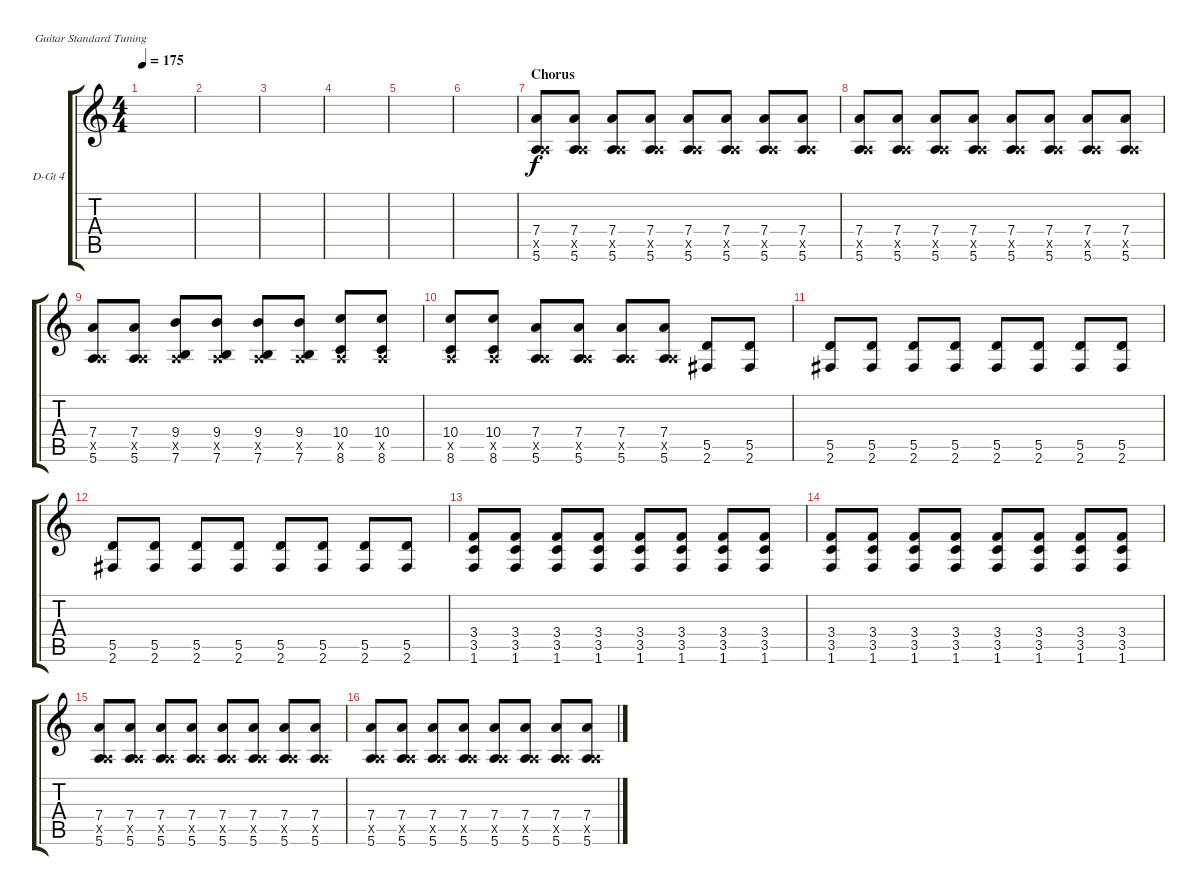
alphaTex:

\defaultSystemsLayout 4
\bracketExtendMode groupsimilarinstruments
\firstSystemTrackNameOrientation horizontal
\otherSystemsTrackNameOrientation horizontal
\track ("Distortion Guitar 4" "D-Gt 4") {instrument distortionguitar}
\staff {score tabs}
\tuning (E4 B3 G3 D3 A2 E2)
\ts (4 4)
\tempo 175
\clef g2
\scale
0.333333
\ks c
|
\scale
0.333333 |
\scale
0.333333 |
\scale
0.333333 |
\scale
0.333333 |
\scale
0.333333 |
\section ("" "Chorus")
\scale
0.333333 (5.6 0.5{x} 7.4).8 (5.6 0.5{x} 7.4).8 (5.6 0.5{x} 7.4).8 (5.6 0.5{x} 7.4).8 (5.6 0.5{x} 7.4).8 (5.6 0.5{x} 7.4).8 (5.6 0.5{x} 7.4).8 (5.6 0.5{x} 7.4).8 |
\scale
0.333333 (5.6 0.5{x} 7.4).8 (5.6 0.5{x} 7.4).8 (5.6 0.5{x} 7.4).8 (5.6 0.5{x} 7.4).8 (5.6 0.5{x} 7.4).8 (5.6 0.5{x} 7.4).8 (5.6 0.5{x} 7.4).8 (5.6 0.5{x} 7.4).8 |
\scale
0.333333 (5.6 0.5{x} 7.4).8 (5.6 0.5{x} 7.4).8 (7.6 0.5{x} 9.4).8 (7.6 0.5{x} 9.4).8 (7.6 0.5{x} 9.4).8 (7.6 0.5{x} 9.4).8 (8.6 0.5{x} 10.4).8 (8.6 0.5{x} 10.4).8 |
\scale
0.333333 (8.6 0.5{x} 10.4).8 (8.6 0.5{x} 10.4).8 (5.6 0.5{x} 7.4).8 (5.6 0.5{x} 7.4).8 (5.6 0.5{x} 7.4).8 (5.6 0.5{x} 7.4).8 (2.6 5.5).8 (2.6 5.5).8 |
\scale
0.333333 (2.6 5.5).8 (2.6 5.5).8 (2.6 5.5).8 (2.6 5.5).8 (2.6 5.5).8 (2.6 5.5).8 (2.6 5.5).8 (2.6 5.5).8 |
\scale
0.333333 (2.6 5.5).8 (2.6 5.5).8 (2.6 5.5).8 (2.6 5.5).8 (2.6 5.5).8 (2.6 5.5).8 (2.6 5.5).8 (2.6 5.5).8 |
\scale
0.333333 (1.6 3.4 3.5).8 (1.6 3.4 3.5).8 (1.6 3.4 3.5).8 (1.6 3.4 3.5).8 (1.6 3.4 3.5).8 (1.6 3.4 3.5).8 (1.6 3.4 3.5).8 (1.6 3.4 3.5).8 |
\scale
0.333333 (1.6 3.4 3.5).8 (1.6 3.4 3.5).8 (1.6 3.4 3.5).8 (1.6 3.4 3.5).8 (1.6 3.4 3.5).8 (1.6 3.4 3.5).8 (1.6 3.4 3.5).8 (1.6 3.4 3.5).8 |
\scale
0.333333 (5.6 0.5{x} 7.4).8 (5.6 0.5{x} 7.4).8 (5.6 0.5{x} 7.4).8 (5.6 0.5{x} 7.4).8 (5.6 0.5{x} 7.4).8 (5.6 0.5{x} 7.4).8 (5.6 0.5{x} 7.4).8 (5.6 0.5{x} 7.4).8 |
\scale
0.333333 (5.6 0.5{x} 7.4).8 (5.6 0.5{x} 7.4).8 (5.6 0.5{x} 7.4).8 (5.6 0.5{x} 7.4).8 (5.6 0.5{x} 7.4).8 (5.6 0.5{x} 7.4).8 (5.6 0.5{x} 7.4).8 (5.6 0.5{x} 7.4).8
